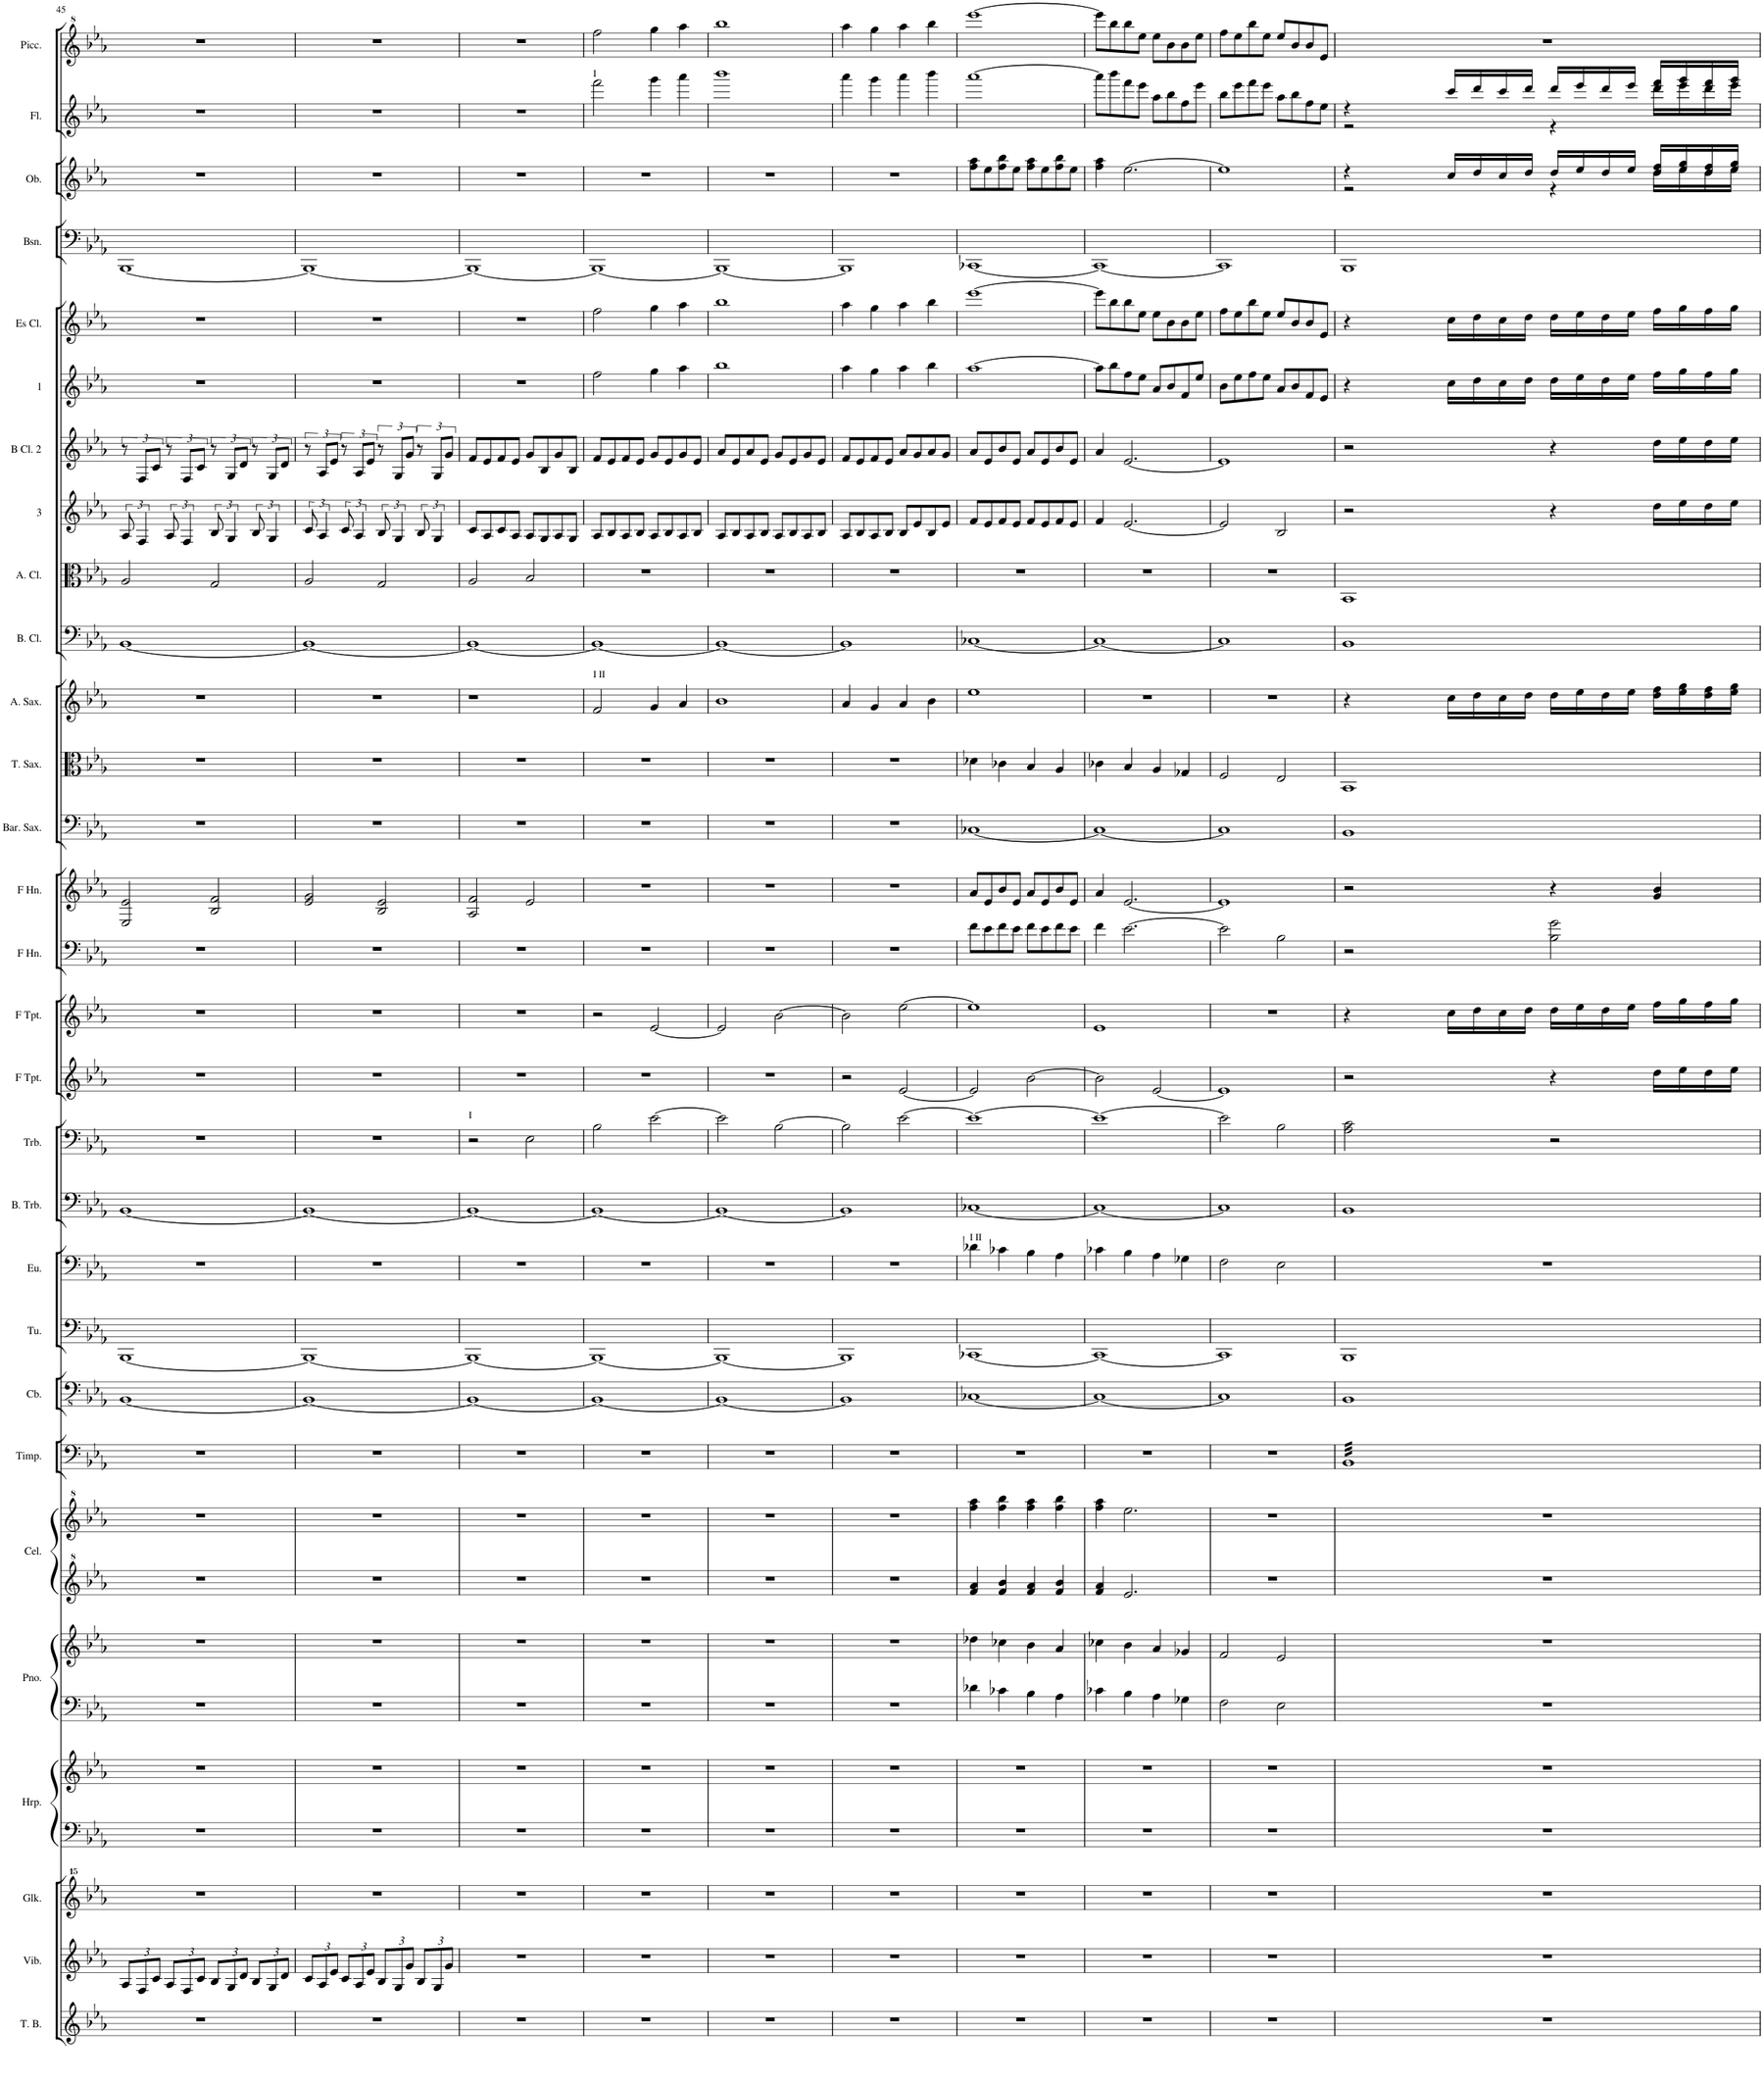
**kern	**kern	**kern	**kern	**kern	**kern	**kern	**kern	**kern	**kern	**kern	**kern	**kern	**kern	**kern	**kern	**kern	**kern	**kern	**kern	**kern	**kern	**kern	**kern	**kern	**kern	**kern	**kern	**kern	**kern	**kern	**kern
*part29	*part28	*part27	*part26	*part26	*part25	*part25	*part24	*part24	*part23	*part22	*part21	*part20	*part19	*part18	*part17	*part16	*part15	*part14	*part13	*part12	*part11	*part10	*part9	*part8	*part7	*part6	*part5	*part4	*part3	*part2	*part1
*staff32	*staff31	*staff30	*staff29	*staff28	*staff27	*staff26	*staff25	*staff24	*staff23	*staff22	*staff21	*staff20	*staff19	*staff18	*staff17	*staff16	*staff15	*staff14	*staff13	*staff12	*staff11	*staff10	*staff9	*staff8	*staff7	*staff6	*staff5	*staff4	*staff3	*staff2	*staff1
*I"Tubular Bells (Es-B-Es-F)	*I"Vibraphone	*I"Glockenspiel	*I"Harp	*	*I"Piano	*	*I"Celesta	*	*I"Timpani (F-B-Es)	*I"Double Bass	*I"Tuba	*I"Euphonium	*I"Bass Trombone	*I"Trombone	*I"F Trumpet	*I"F Trumpet	*I"F Horn	*I"F Horn	*I"Baritone Saxophone	*I"Tenor Saxophone	*I"Alto Saxophone	*I"Bass Clarinet	*I"Alto Clarinet	*I"3	*I"B Clarinet 2	*I"1	*I"Es Clarinet	*I"Bassoon	*I"Oboe	*I"Flute	*I"Piccolo
*I'T. B.	*I'Vib.	*I'Glk.	*I'Hrp.	*	*I'Pno.	*	*I'Cel.	*	*I'Timp.	*	*I'Tu.	*I'Eu.	*I'B. Trb.	*I'Trb.	*I'F Tpt.	*I'F Tpt.	*I'F Hn.	*I'F Hn.	*I'Bar. Sax.	*I'T. Sax.	*I'A. Sax.	*I'B. Cl.	*I'A. Cl.	*	*I'B Cl. 2	*	*I'Es Cl.	*I'Bsn.	*I'Ob.	*I'Fl.	*I'Picc.
!!LO:PB:g=z
*clefG2	*clefG2	*clefG^^2	*clefF4	*clefG2	*clefF4	*clefG2	*clefG^2	*clefG^2	*clefF4	*clefFv4	*clefF4	*clefF4	*clefF4	*clefF4	*clefG2	*clefG2	*clefF4	*clefG2	*clefF4	*clefC3	*clefG2	*clefF4	*clefC3	*clefG2	*clefG2	*clefG2	*clefG2	*clefF4	*clefG2	*clefG2	*clefG^2
*	*	*	*	*	*	*	*	*	*	*Trd7c12	*	*	*	*	*Trd1c2	*Trd1c2	*Trd4c7	*Trd4c7	*	*Trd8c14	*Trd5c9	*Trd8c14	*Trd1c2	*Trd1c2	*Trd1c2	*Trd1c2	*Trd-2c-3	*	*	*	*Trd-7c-12
*k[b-e-a-]	*k[b-e-a-]	*k[b-e-a-]	*k[b-e-a-]	*k[b-e-a-]	*k[b-e-a-]	*k[b-e-a-]	*k[b-e-a-]	*k[b-e-a-]	*k[b-e-a-]	*k[b-e-a-]	*k[b-e-a-]	*k[b-e-a-]	*k[b-e-a-]	*k[b-e-a-]	*k[b-e-a-]	*k[b-e-a-]	*k[b-e-a-]	*k[b-e-a-]	*k[b-e-a-]	*k[b-e-a-]	*k[b-e-a-]	*k[b-e-a-]	*k[b-e-a-]	*k[b-e-a-]	*k[b-e-a-]	*k[b-e-a-]	*k[b-e-a-]	*k[b-e-a-]	*k[b-e-a-]	*k[b-e-a-]	*k[b-e-a-]
*M4/4	*M4/4	*M4/4	*M4/4	*M4/4	*M4/4	*M4/4	*M4/4	*M4/4	*M4/4	*M4/4	*M4/4	*M4/4	*M4/4	*M4/4	*M4/4	*M4/4	*M4/4	*M4/4	*M4/4	*M4/4	*M4/4	*M4/4	*M4/4	*M4/4	*M4/4	*M4/4	*M4/4	*M4/4	*M4/4	*M4/4	*M4/4
*	*Xbrackettup	*	*	*	*	*	*	*	*	*	*	*	*	*	*	*	*	*	*	*	*	*	*	*	*	*	*	*	*	*	*
=45	=45	=45	=45	=45	=45	=45	=45	=45	=45	=45	=45	=45	=45	=45	=45	=45	=45	=45	=45	=45	=45	=45	=45	=45	=45	=45	=45	=45	=45	=45	=45
1r	12A-/L	1r	1r	1r	1r	1r	1r	1r	1r	[1BBB-	[1BBB-	1r	[1BB-	1r	1r	1r	1r	2E-/ 2e-/	1r	1r	1r	[1BB-	2A-/	12A-/	12r	1r	1r	[1BBB-	1r	1r	1r
.	12F/	.	.	.	.	.	.	.	.	.	.	.	.	.	.	.	.	.	.	.	.	.	.	6F/	12F/L	.	.	.	.	.	.
.	12c/J	.	.	.	.	.	.	.	.	.	.	.	.	.	.	.	.	.	.	.	.	.	.	.	12c/J	.	.	.	.	.	.
.	12A-/L	.	.	.	.	.	.	.	.	.	.	.	.	.	.	.	.	.	.	.	.	.	.	12A-/	12r	.	.	.	.	.	.
.	12F/	.	.	.	.	.	.	.	.	.	.	.	.	.	.	.	.	.	.	.	.	.	.	6F/	12F/L	.	.	.	.	.	.
.	12c/J	.	.	.	.	.	.	.	.	.	.	.	.	.	.	.	.	.	.	.	.	.	.	.	12c/J	.	.	.	.	.	.
.	12B-/L	.	.	.	.	.	.	.	.	.	.	.	.	.	.	.	.	2B-/ 2f/	.	.	.	.	2G/	12B-/	12r	.	.	.	.	.	.
.	12G/	.	.	.	.	.	.	.	.	.	.	.	.	.	.	.	.	.	.	.	.	.	.	6G/	12G/L	.	.	.	.	.	.
.	12d/J	.	.	.	.	.	.	.	.	.	.	.	.	.	.	.	.	.	.	.	.	.	.	.	12d/J	.	.	.	.	.	.
.	12B-/L	.	.	.	.	.	.	.	.	.	.	.	.	.	.	.	.	.	.	.	.	.	.	12B-/	12r	.	.	.	.	.	.
.	12G/	.	.	.	.	.	.	.	.	.	.	.	.	.	.	.	.	.	.	.	.	.	.	6G/	12G/L	.	.	.	.	.	.
.	12d/J	.	.	.	.	.	.	.	.	.	.	.	.	.	.	.	.	.	.	.	.	.	.	.	12d/J	.	.	.	.	.	.
=46	=46	=46	=46	=46	=46	=46	=46	=46	=46	=46	=46	=46	=46	=46	=46	=46	=46	=46	=46	=46	=46	=46	=46	=46	=46	=46	=46	=46	=46	=46	=46
1r	12c/L	1r	1r	1r	1r	1r	1r	1r	1r	1BBB-_	1BBB-_	1r	1BB-_	1r	1r	1r	1r	2e-/ 2g/	1r	1r	1r	1BB-_	2A-/	12c/	12r	1r	1r	1BBB-_	1r	1r	1r
.	12A-/	.	.	.	.	.	.	.	.	.	.	.	.	.	.	.	.	.	.	.	.	.	.	6A-/	12A-/L	.	.	.	.	.	.
.	12e-/J	.	.	.	.	.	.	.	.	.	.	.	.	.	.	.	.	.	.	.	.	.	.	.	12e-/J	.	.	.	.	.	.
.	12c/L	.	.	.	.	.	.	.	.	.	.	.	.	.	.	.	.	.	.	.	.	.	.	12c/	12r	.	.	.	.	.	.
.	12A-/	.	.	.	.	.	.	.	.	.	.	.	.	.	.	.	.	.	.	.	.	.	.	6A-/	12A-/L	.	.	.	.	.	.
.	12e-/J	.	.	.	.	.	.	.	.	.	.	.	.	.	.	.	.	.	.	.	.	.	.	.	12e-/J	.	.	.	.	.	.
.	12B-/L	.	.	.	.	.	.	.	.	.	.	.	.	.	.	.	.	2B-/ 2e-/	.	.	.	.	2G/	12B-/	12r	.	.	.	.	.	.
.	12G/	.	.	.	.	.	.	.	.	.	.	.	.	.	.	.	.	.	.	.	.	.	.	6G/	12G/L	.	.	.	.	.	.
.	12g/J	.	.	.	.	.	.	.	.	.	.	.	.	.	.	.	.	.	.	.	.	.	.	.	12g/J	.	.	.	.	.	.
.	12B-/L	.	.	.	.	.	.	.	.	.	.	.	.	.	.	.	.	.	.	.	.	.	.	12B-/	12r	.	.	.	.	.	.
.	12G/	.	.	.	.	.	.	.	.	.	.	.	.	.	.	.	.	.	.	.	.	.	.	6G/	12G/L	.	.	.	.	.	.
.	12g/J	.	.	.	.	.	.	.	.	.	.	.	.	.	.	.	.	.	.	.	.	.	.	.	12g/J	.	.	.	.	.	.
=47	=47	=47	=47	=47	=47	=47	=47	=47	=47	=47	=47	=47	=47	=47	=47	=47	=47	=47	=47	=47	=47	=47	=47	=47	=47	=47	=47	=47	=47	=47	=47
!	!	!	!	!	!	!	!	!	!	!	!	!	!	!LO:TX:a:t=I	!	!	!	!	!	!	!	!	!	!	!	!	!	!	!	!	!
1r	1r	1r	1r	1r	1r	1r	1r	1r	1r	1BBB-_	1BBB-_	1r	1BB-_	2r	1r	1r	1r	2A-/ 2f/	1r	1r	1r	1BB-_	2A-/	8c/L	8f/L	1r	1r	1BBB-_	1r	1r	1r
.	.	.	.	.	.	.	.	.	.	.	.	.	.	.	.	.	.	.	.	.	.	.	.	8A-/	8e-/	.	.	.	.	.	.
.	.	.	.	.	.	.	.	.	.	.	.	.	.	.	.	.	.	.	.	.	.	.	.	8c/	8f/	.	.	.	.	.	.
.	.	.	.	.	.	.	.	.	.	.	.	.	.	.	.	.	.	.	.	.	.	.	.	8A-/J	8e-/J	.	.	.	.	.	.
.	.	.	.	.	.	.	.	.	.	.	.	.	.	2E-\	.	.	.	2e-/	.	.	.	.	2B-/	8A-/L	8g/L	.	.	.	.	.	.
.	.	.	.	.	.	.	.	.	.	.	.	.	.	.	.	.	.	.	.	.	.	.	.	8G/	8B-/	.	.	.	.	.	.
.	.	.	.	.	.	.	.	.	.	.	.	.	.	.	.	.	.	.	.	.	.	.	.	8A-/	8g/	.	.	.	.	.	.
.	.	.	.	.	.	.	.	.	.	.	.	.	.	.	.	.	.	.	.	.	.	.	.	8G/J	8B-/J	.	.	.	.	.	.
=48	=48	=48	=48	=48	=48	=48	=48	=48	=48	=48	=48	=48	=48	=48	=48	=48	=48	=48	=48	=48	=48	=48	=48	=48	=48	=48	=48	=48	=48	=48	=48
!	!	!	!	!	!	!	!	!	!	!	!	!	!	!	!	!	!	!	!	!	!	!	!	!	!	!	!	!	!	!LO:TX:a:t=I	!
!	!	!	!	!	!	!	!	!	!	!	!	!	!	!	!	!	!	!	!	!	!LO:TX:a:t=I II	!	!	!	!	!	!	!	!	!	!
1r	1r	1r	1r	1r	1r	1r	1r	1r	1r	1BBB-_	1BBB-_	1r	1BB-_	2B-\	1r	2r	1r	1r	1r	1r	2f/	1BB-_	1r	8A-/L	8f/L	2ff\	2ff\	1BBB-_	1r	2fff\	2fff\
.	.	.	.	.	.	.	.	.	.	.	.	.	.	.	.	.	.	.	.	.	.	.	.	8B-/	8e-/	.	.	.	.	.	.
.	.	.	.	.	.	.	.	.	.	.	.	.	.	.	.	.	.	.	.	.	.	.	.	8A-/	8f/	.	.	.	.	.	.
.	.	.	.	.	.	.	.	.	.	.	.	.	.	.	.	.	.	.	.	.	.	.	.	8B-/J	8e-/J	.	.	.	.	.	.
.	.	.	.	.	.	.	.	.	.	.	.	.	.	[2e-\	.	[2e-/	.	.	.	.	4g/	.	.	8A-/L	8g/L	4gg\	4gg\	.	.	4ggg\	4ggg\
.	.	.	.	.	.	.	.	.	.	.	.	.	.	.	.	.	.	.	.	.	.	.	.	8B-/	8e-/	.	.	.	.	.	.
.	.	.	.	.	.	.	.	.	.	.	.	.	.	.	.	.	.	.	.	.	4a-/	.	.	8A-/	8g/	4aa-\	4aa-\	.	.	4aaa-\	4aaa-\
.	.	.	.	.	.	.	.	.	.	.	.	.	.	.	.	.	.	.	.	.	.	.	.	8B-/J	8e-/J	.	.	.	.	.	.
=49	=49	=49	=49	=49	=49	=49	=49	=49	=49	=49	=49	=49	=49	=49	=49	=49	=49	=49	=49	=49	=49	=49	=49	=49	=49	=49	=49	=49	=49	=49	=49
1r	1r	1r	1r	1r	1r	1r	1r	1r	1r	1BBB-_	1BBB-_	1r	1BB-_	2e-\]	1r	2e-/]	1r	1r	1r	1r	1b-	1BB-_	1r	8A-/L	8a-/L	1bb-	1bb-	1BBB-_	1r	1bbb-	1bbb-
.	.	.	.	.	.	.	.	.	.	.	.	.	.	.	.	.	.	.	.	.	.	.	.	8B-/	8e-/	.	.	.	.	.	.
.	.	.	.	.	.	.	.	.	.	.	.	.	.	.	.	.	.	.	.	.	.	.	.	8A-/	8a-/	.	.	.	.	.	.
.	.	.	.	.	.	.	.	.	.	.	.	.	.	.	.	.	.	.	.	.	.	.	.	8B-/J	8e-/J	.	.	.	.	.	.
.	.	.	.	.	.	.	.	.	.	.	.	.	.	[2B-\	.	[2b-\	.	.	.	.	.	.	.	8A-/L	8g/L	.	.	.	.	.	.
.	.	.	.	.	.	.	.	.	.	.	.	.	.	.	.	.	.	.	.	.	.	.	.	8B-/	8e-/	.	.	.	.	.	.
.	.	.	.	.	.	.	.	.	.	.	.	.	.	.	.	.	.	.	.	.	.	.	.	8A-/	8g/	.	.	.	.	.	.
.	.	.	.	.	.	.	.	.	.	.	.	.	.	.	.	.	.	.	.	.	.	.	.	8B-/J	8e-/J	.	.	.	.	.	.
=50	=50	=50	=50	=50	=50	=50	=50	=50	=50	=50	=50	=50	=50	=50	=50	=50	=50	=50	=50	=50	=50	=50	=50	=50	=50	=50	=50	=50	=50	=50	=50
1r	1r	1r	1r	1r	1r	1r	1r	1r	1r	1BBB-]	1BBB-]	1r	1BB-]	2B-\]	2r	2b-\]	1r	1r	1r	1r	4a-/	1BB-]	1r	8A-/L	8f/L	4aa-\	4aa-\	1BBB-]	1r	4aaa-\	4aaa-\
.	.	.	.	.	.	.	.	.	.	.	.	.	.	.	.	.	.	.	.	.	.	.	.	8B-/	8e-/	.	.	.	.	.	.
.	.	.	.	.	.	.	.	.	.	.	.	.	.	.	.	.	.	.	.	.	4g/	.	.	8A-/	8f/	4gg\	4gg\	.	.	4ggg\	4ggg\
.	.	.	.	.	.	.	.	.	.	.	.	.	.	.	.	.	.	.	.	.	.	.	.	8B-/J	8e-/J	.	.	.	.	.	.
.	.	.	.	.	.	.	.	.	.	.	.	.	.	[2e-\	[2e-/	[2ee-\	.	.	.	.	4a-/	.	.	8B-/L	8a-/L	4aa-\	4aa-\	.	.	4aaa-\	4aaa-\
.	.	.	.	.	.	.	.	.	.	.	.	.	.	.	.	.	.	.	.	.	.	.	.	8e-/	8g/	.	.	.	.	.	.
.	.	.	.	.	.	.	.	.	.	.	.	.	.	.	.	.	.	.	.	.	4b-\	.	.	8B-/	8a-/	4bb-\	4bb-\	.	.	4bbb-\	4bbb-\
.	.	.	.	.	.	.	.	.	.	.	.	.	.	.	.	.	.	.	.	.	.	.	.	8e-/J	8g/J	.	.	.	.	.	.
=51	=51	=51	=51	=51	=51	=51	=51	=51	=51	=51	=51	=51	=51	=51	=51	=51	=51	=51	=51	=51	=51	=51	=51	=51	=51	=51	=51	=51	=51	=51	=51
!	!	!	!	!	!	!	!	!	!	!	!	!LO:TX:a:t=I II	!	!	!	!	!	!	!	!	!	!	!	!	!	!	!	!	!	!	!
1r	1r	1r	1r	1r	4d-X\	4dd-X\	4ff/ 4aa-/	4fff\ 4aaa-\	1r	[1CC-X	[1CC-X	4d-X\	[1C-X	1e-_	2e-/]	1ee-]	8f\L	8a-/L	[1C-X	4d-X\	1ee-	[1C-X	1r	8f/L	8a-/L	[1aa-	[1eee-	[1CC-X	8ff\ 8aa-\L	[1aaa-	[1eeee-
.	.	.	.	.	.	.	.	.	.	.	.	.	.	.	.	.	8e-\	8e-/	.	.	.	.	.	8e-/	8e-/	.	.	.	8ee-\	.	.
.	.	.	.	.	4c-X\	4cc-X\	4ff/ 4bb-/	4fff\ 4bbb-\	.	.	.	4c-X\	.	.	.	.	8f\	8b-/	.	4c-X\	.	.	.	8f/	8b-/	.	.	.	8ff\ 8bb-\	.	.
.	.	.	.	.	.	.	.	.	.	.	.	.	.	.	.	.	8e-\J	8e-/J	.	.	.	.	.	8e-/J	8e-/J	.	.	.	8ee-\J	.	.
.	.	.	.	.	4B-\	4b-\	4ff/ 4aa-/	4fff\ 4aaa-\	.	.	.	4B-\	.	.	[2b-\	.	8f\L	8a-/L	.	4B-/	.	.	.	8f/L	8a-/L	.	.	.	8ff\ 8aa-\L	.	.
.	.	.	.	.	.	.	.	.	.	.	.	.	.	.	.	.	8e-\	8e-/	.	.	.	.	.	8e-/	8e-/	.	.	.	8ee-\	.	.
.	.	.	.	.	4A-\	4a-/	4ff/ 4bb-/	4fff\ 4bbb-\	.	.	.	4A-\	.	.	.	.	8f\	8b-/	.	4A-/	.	.	.	8f/	8b-/	.	.	.	8ff\ 8bb-\	.	.
.	.	.	.	.	.	.	.	.	.	.	.	.	.	.	.	.	8e-\J	8e-/J	.	.	.	.	.	8e-/J	8e-/J	.	.	.	8ee-\J	.	.
=52	=52	=52	=52	=52	=52	=52	=52	=52	=52	=52	=52	=52	=52	=52	=52	=52	=52	=52	=52	=52	=52	=52	=52	=52	=52	=52	=52	=52	=52	=52	=52
1r	1r	1r	1r	1r	4c-X\	4cc-X\	4ff/ 4aa-/	4fff\ 4aaa-\	1r	1CC-_	1CC-_	4c-X\	1C-_	1e-_	2b-\]	1e-	4f\	4a-/	1C-_	4c-X\	1r	1C-_	1r	4f/	4a-/	8aa-\L]	8eee-\L]	1CC-_	4ff\ 4aa-\	8aaa-\L]	8eeee-\L]
.	.	.	.	.	.	.	.	.	.	.	.	.	.	.	.	.	.	.	.	.	.	.	.	.	.	8bb-\	8bb-\	.	.	8bbb-\	8bbb-\
.	.	.	.	.	4B-\	4b-\	2.ee-/	2.eee-\	.	.	.	4B-\	.	.	.	.	[2.e-\	[2.e-/	.	4B-/	.	.	.	[2.e-/	[2.e-/	8ff\	8bb-\	.	[2.ee-\	8fff\	8bbb-\
.	.	.	.	.	.	.	.	.	.	.	.	.	.	.	.	.	.	.	.	.	.	.	.	.	.	8ee-\J	8ee-\J	.	.	8eee-\J	8eee-\J
.	.	.	.	.	4A-\	4a-/	.	.	.	.	.	4A-\	.	.	[2e-/	.	.	.	.	4A-/	.	.	.	.	.	8a-/L	8ee-\L	.	.	8aa-\L	8eee-\L
.	.	.	.	.	.	.	.	.	.	.	.	.	.	.	.	.	.	.	.	.	.	.	.	.	.	8b-/	8b-\	.	.	8bb-\	8bb-\
.	.	.	.	.	4G-X\	4g-X/	.	.	.	.	.	4G-X\	.	.	.	.	.	.	.	4G-X/	.	.	.	.	.	8f/	8b-\	.	.	8ff\	8bb-\
.	.	.	.	.	.	.	.	.	.	.	.	.	.	.	.	.	.	.	.	.	.	.	.	.	.	8ee-/J	8ee-\J	.	.	8eee-\J	8eee-\J
=53	=53	=53	=53	=53	=53	=53	=53	=53	=53	=53	=53	=53	=53	=53	=53	=53	=53	=53	=53	=53	=53	=53	=53	=53	=53	=53	=53	=53	=53	=53	=53
1r	1r	1r	1r	1r	2F\	2f/	1r	1r	1r	1CC-]	1CC-]	2F\	1C-]	2e-\]	1e-]	1r	2e-\]	1e-]	1C-]	2F/	1r	1C-]	1r	2e-/]	1e-]	8b-\L	8ff\L	1CC-]	1ee-]	8bb-\L	8fff\L
.	.	.	.	.	.	.	.	.	.	.	.	.	.	.	.	.	.	.	.	.	.	.	.	.	.	8ee-\	8ee-\	.	.	8eee-\	8eee-\
.	.	.	.	.	.	.	.	.	.	.	.	.	.	.	.	.	.	.	.	.	.	.	.	.	.	8ff\	8bb-\	.	.	8fff\	8bbb-\
.	.	.	.	.	.	.	.	.	.	.	.	.	.	.	.	.	.	.	.	.	.	.	.	.	.	8ee-\J	8ee-\J	.	.	8eee-\J	8eee-\J
.	.	.	.	.	2E-\	2e-/	.	.	.	.	.	2E-\	.	2B-\	.	.	2B-\	.	.	2E-/	.	.	.	2B-/	.	8a-/L	8ee-/L	.	.	8aa-\L	8eee-/L
.	.	.	.	.	.	.	.	.	.	.	.	.	.	.	.	.	.	.	.	.	.	.	.	.	.	8b-/	8b-/	.	.	8bb-\	8bb-/
.	.	.	.	.	.	.	.	.	.	.	.	.	.	.	.	.	.	.	.	.	.	.	.	.	.	8f/	8b-/	.	.	8ff\	8bb-/
.	.	.	.	.	.	.	.	.	.	.	.	.	.	.	.	.	.	.	.	.	.	.	.	.	.	8e-/J	8e-/J	.	.	8ee-\J	8ee-/J
=54	=54	=54	=54	=54	=54	=54	=54	=54	=54	=54	=54	=54	=54	=54	=54	=54	=54	=54	=54	=54	=54	=54	=54	=54	=54	=54	=54	=54	=54	=54	=54
*	*	*	*	*	*	*	*	*	*^	*	*	*	*	*	*	*	*	*	*	*	*	*	*	*	*	*	*	*	*	*	*
*	*	*	*	*	*	*	*	*	*	*Xtuplet	*	*	*	*	*	*	*	*	*	*	*	*	*	*	*	*	*	*	*	*	*	*
*	*	*	*	*	*	*	*	*	*	*	*	*	*	*	*	*	*	*	*	*	*	*	*	*	*	*	*	*	*	*^	*^	*
*	*	*	*	*	*	*	*	*	*tremolo	*	*	*	*	*	*	*	*	*	*	*	*	*	*	*	*	*	*	*	*	*	*	*	*	*
1r	1r	1r	1r	1r	1r	1r	1r	1r	32BB-LLL	40ryy	1BBB-	1BBB-	1r	1BB-	2A-\ 2c\	2r	4r	2r	2r	1BB-	1BB-	4r	1BB-	1BB-	2r	2r	4r	4r	1BBB-	4r	2r	4r	2r	1r
.	.	.	.	.	.	.	.	.	.	40BB-LLL	.	.	.	.	.	.	.	.	.	.	.	.	.	.	.	.	.	.	.	.	.	.	.	.
.	.	.	.	.	.	.	.	.	32BB-	.	.	.	.	.	.	.	.	.	.	.	.	.	.	.	.	.	.	.	.	.	.	.	.	.
.	.	.	.	.	.	.	.	.	.	40BB-	.	.	.	.	.	.	.	.	.	.	.	.	.	.	.	.	.	.	.	.	.	.	.	.
.	.	.	.	.	.	.	.	.	32BB-	.	.	.	.	.	.	.	.	.	.	.	.	.	.	.	.	.	.	.	.	.	.	.	.	.
.	.	.	.	.	.	.	.	.	.	40BB-	.	.	.	.	.	.	.	.	.	.	.	.	.	.	.	.	.	.	.	.	.	.	.	.
.	.	.	.	.	.	.	.	.	32BB-	.	.	.	.	.	.	.	.	.	.	.	.	.	.	.	.	.	.	.	.	.	.	.	.	.
.	.	.	.	.	.	.	.	.	.	40BB-	.	.	.	.	.	.	.	.	.	.	.	.	.	.	.	.	.	.	.	.	.	.	.	.
.	.	.	.	.	.	.	.	.	32BB-	40BB-	.	.	.	.	.	.	.	.	.	.	.	.	.	.	.	.	.	.	.	.	.	.	.	.
.	.	.	.	.	.	.	.	.	.	40BB-	.	.	.	.	.	.	.	.	.	.	.	.	.	.	.	.	.	.	.	.	.	.	.	.
.	.	.	.	.	.	.	.	.	32BB-	.	.	.	.	.	.	.	.	.	.	.	.	.	.	.	.	.	.	.	.	.	.	.	.	.
.	.	.	.	.	.	.	.	.	.	40BB-	.	.	.	.	.	.	.	.	.	.	.	.	.	.	.	.	.	.	.	.	.	.	.	.
.	.	.	.	.	.	.	.	.	32BB-	.	.	.	.	.	.	.	.	.	.	.	.	.	.	.	.	.	.	.	.	.	.	.	.	.
.	.	.	.	.	.	.	.	.	.	40BB-	.	.	.	.	.	.	.	.	.	.	.	.	.	.	.	.	.	.	.	.	.	.	.	.
.	.	.	.	.	.	.	.	.	32BB-	.	.	.	.	.	.	.	.	.	.	.	.	.	.	.	.	.	.	.	.	.	.	.	.	.
.	.	.	.	.	.	.	.	.	.	40BB-JJJ	.	.	.	.	.	.	.	.	.	.	.	.	.	.	.	.	.	.	.	.	.	.	.	.
.	.	.	.	.	.	.	.	.	32BB-	40BB-LLL	.	.	.	.	.	.	16cc\LL	.	.	.	.	16cc\LL	.	.	.	.	16cc\LL	16cc\LL	.	16cc/LL	.	16ccc/LL	.	.
.	.	.	.	.	.	.	.	.	.	40BB-	.	.	.	.	.	.	.	.	.	.	.	.	.	.	.	.	.	.	.	.	.	.	.	.
.	.	.	.	.	.	.	.	.	32BB-	.	.	.	.	.	.	.	.	.	.	.	.	.	.	.	.	.	.	.	.	.	.	.	.	.
.	.	.	.	.	.	.	.	.	.	40BB-	.	.	.	.	.	.	.	.	.	.	.	.	.	.	.	.	.	.	.	.	.	.	.	.
.	.	.	.	.	.	.	.	.	32BB-	.	.	.	.	.	.	.	16dd\	.	.	.	.	16dd\	.	.	.	.	16dd\	16dd\	.	16dd/	.	16ddd/	.	.
.	.	.	.	.	.	.	.	.	.	40BB-	.	.	.	.	.	.	.	.	.	.	.	.	.	.	.	.	.	.	.	.	.	.	.	.
.	.	.	.	.	.	.	.	.	32BB-	.	.	.	.	.	.	.	.	.	.	.	.	.	.	.	.	.	.	.	.	.	.	.	.	.
.	.	.	.	.	.	.	.	.	.	40BB-	.	.	.	.	.	.	.	.	.	.	.	.	.	.	.	.	.	.	.	.	.	.	.	.
.	.	.	.	.	.	.	.	.	32BB-	40BB-	.	.	.	.	.	.	16cc\	.	.	.	.	16cc\	.	.	.	.	16cc\	16cc\	.	16cc/	.	16ccc/	.	.
.	.	.	.	.	.	.	.	.	.	40BB-	.	.	.	.	.	.	.	.	.	.	.	.	.	.	.	.	.	.	.	.	.	.	.	.
.	.	.	.	.	.	.	.	.	32BB-	.	.	.	.	.	.	.	.	.	.	.	.	.	.	.	.	.	.	.	.	.	.	.	.	.
.	.	.	.	.	.	.	.	.	.	40BB-	.	.	.	.	.	.	.	.	.	.	.	.	.	.	.	.	.	.	.	.	.	.	.	.
.	.	.	.	.	.	.	.	.	32BB-	.	.	.	.	.	.	.	16dd\JJ	.	.	.	.	16dd\JJ	.	.	.	.	16dd\JJ	16dd\JJ	.	16dd/JJ	.	16ddd/JJ	.	.
.	.	.	.	.	.	.	.	.	.	40BB-	.	.	.	.	.	.	.	.	.	.	.	.	.	.	.	.	.	.	.	.	.	.	.	.
.	.	.	.	.	.	.	.	.	32BB-	.	.	.	.	.	.	.	.	.	.	.	.	.	.	.	.	.	.	.	.	.	.	.	.	.
.	.	.	.	.	.	.	.	.	.	40BB-JJJ	.	.	.	.	.	.	.	.	.	.	.	.	.	.	.	.	.	.	.	.	.	.	.	.
.	.	.	.	.	.	.	.	.	32BB-	40BB-LLL	.	.	.	.	2r	4r	16dd\LL	2B-\ 2g\	4r	.	.	16dd\LL	.	.	4r	4r	16dd\LL	16dd\LL	.	16dd/LL	4r	16ddd/LL	4r	.
.	.	.	.	.	.	.	.	.	.	40BB-	.	.	.	.	.	.	.	.	.	.	.	.	.	.	.	.	.	.	.	.	.	.	.	.
.	.	.	.	.	.	.	.	.	32BB-	.	.	.	.	.	.	.	.	.	.	.	.	.	.	.	.	.	.	.	.	.	.	.	.	.
.	.	.	.	.	.	.	.	.	.	40BB-	.	.	.	.	.	.	.	.	.	.	.	.	.	.	.	.	.	.	.	.	.	.	.	.
.	.	.	.	.	.	.	.	.	32BB-	.	.	.	.	.	.	.	16ee-\	.	.	.	.	16ee-\	.	.	.	.	16ee-\	16ee-\	.	16ee-/	.	16eee-/	.	.
.	.	.	.	.	.	.	.	.	.	40BB-	.	.	.	.	.	.	.	.	.	.	.	.	.	.	.	.	.	.	.	.	.	.	.	.
.	.	.	.	.	.	.	.	.	32BB-	.	.	.	.	.	.	.	.	.	.	.	.	.	.	.	.	.	.	.	.	.	.	.	.	.
.	.	.	.	.	.	.	.	.	.	40BB-	.	.	.	.	.	.	.	.	.	.	.	.	.	.	.	.	.	.	.	.	.	.	.	.
.	.	.	.	.	.	.	.	.	32BB-	40BB-	.	.	.	.	.	.	16dd\	.	.	.	.	16dd\	.	.	.	.	16dd\	16dd\	.	16dd/	.	16ddd/	.	.
.	.	.	.	.	.	.	.	.	.	40BB-	.	.	.	.	.	.	.	.	.	.	.	.	.	.	.	.	.	.	.	.	.	.	.	.
.	.	.	.	.	.	.	.	.	32BB-	.	.	.	.	.	.	.	.	.	.	.	.	.	.	.	.	.	.	.	.	.	.	.	.	.
.	.	.	.	.	.	.	.	.	.	40BB-	.	.	.	.	.	.	.	.	.	.	.	.	.	.	.	.	.	.	.	.	.	.	.	.
.	.	.	.	.	.	.	.	.	32BB-	.	.	.	.	.	.	.	16ee-\JJ	.	.	.	.	16ee-\JJ	.	.	.	.	16ee-\JJ	16ee-\JJ	.	16ee-/JJ	.	16eee-/JJ	.	.
.	.	.	.	.	.	.	.	.	.	40BB-	.	.	.	.	.	.	.	.	.	.	.	.	.	.	.	.	.	.	.	.	.	.	.	.
.	.	.	.	.	.	.	.	.	32BB-	.	.	.	.	.	.	.	.	.	.	.	.	.	.	.	.	.	.	.	.	.	.	.	.	.
.	.	.	.	.	.	.	.	.	.	40BB-JJJ	.	.	.	.	.	.	.	.	.	.	.	.	.	.	.	.	.	.	.	.	.	.	.	.
.	.	.	.	.	.	.	.	.	32BB-	40BB-LLL	.	.	.	.	.	16dd\LL	16ff\LL	.	4g/ 4b-/	.	.	16dd\ 16ff\LL	.	.	16dd\LL	16dd\LL	16ff\LL	16ff\LL	.	16dd/ 16ff/LL	16dd\LL	16ddd/ 16fff/LL	16ddd\LL	.
.	.	.	.	.	.	.	.	.	.	40BB-	.	.	.	.	.	.	.	.	.	.	.	.	.	.	.	.	.	.	.	.	.	.	.	.
.	.	.	.	.	.	.	.	.	32BB-	.	.	.	.	.	.	.	.	.	.	.	.	.	.	.	.	.	.	.	.	.	.	.	.	.
.	.	.	.	.	.	.	.	.	.	40BB-	.	.	.	.	.	.	.	.	.	.	.	.	.	.	.	.	.	.	.	.	.	.	.	.
.	.	.	.	.	.	.	.	.	32BB-	.	.	.	.	.	.	16ee-\	16gg\	.	.	.	.	16ee-\ 16gg\	.	.	16ee-\	16ee-\	16gg\	16gg\	.	16ee-/ 16gg/	16ee-\	16eee-/ 16ggg/	16eee-\	.
.	.	.	.	.	.	.	.	.	.	40BB-	.	.	.	.	.	.	.	.	.	.	.	.	.	.	.	.	.	.	.	.	.	.	.	.
.	.	.	.	.	.	.	.	.	32BB-	.	.	.	.	.	.	.	.	.	.	.	.	.	.	.	.	.	.	.	.	.	.	.	.	.
.	.	.	.	.	.	.	.	.	.	40BB-	.	.	.	.	.	.	.	.	.	.	.	.	.	.	.	.	.	.	.	.	.	.	.	.
.	.	.	.	.	.	.	.	.	32BB-	40BB-	.	.	.	.	.	16dd\	16ff\	.	.	.	.	16dd\ 16ff\	.	.	16dd\	16dd\	16ff\	16ff\	.	16dd/ 16ff/	16dd\	16ddd/ 16fff/	16ddd\	.
.	.	.	.	.	.	.	.	.	.	40BB-	.	.	.	.	.	.	.	.	.	.	.	.	.	.	.	.	.	.	.	.	.	.	.	.
.	.	.	.	.	.	.	.	.	32BB-	.	.	.	.	.	.	.	.	.	.	.	.	.	.	.	.	.	.	.	.	.	.	.	.	.
.	.	.	.	.	.	.	.	.	.	40BB-	.	.	.	.	.	.	.	.	.	.	.	.	.	.	.	.	.	.	.	.	.	.	.	.
.	.	.	.	.	.	.	.	.	32BB-	.	.	.	.	.	.	16ee-\JJ	16gg\JJ	.	.	.	.	16ee-\ 16gg\JJ	.	.	16ee-\JJ	16ee-\JJ	16gg\JJ	16gg\JJ	.	16ee-/ 16gg/JJ	16ee-\JJ	16eee-/ 16ggg/JJ	16eee-\JJ	.
.	.	.	.	.	.	.	.	.	.	40BB-	.	.	.	.	.	.	.	.	.	.	.	.	.	.	.	.	.	.	.	.	.	.	.	.
.	.	.	.	.	.	.	.	.	32BB-JJJ	.	.	.	.	.	.	.	.	.	.	.	.	.	.	.	.	.	.	.	.	.	.	.	.	.
*	*	*	*	*	*	*	*	*	*Xtremolo	*	*	*	*	*	*	*	*	*	*	*	*	*	*	*	*	*	*	*	*	*	*	*	*	*
.	.	.	.	.	.	.	.	.	.	40BB-JJJ	.	.	.	.	.	.	.	.	.	.	.	.	.	.	.	.	.	.	.	.	.	.	.	.
*	*	*	*	*	*	*	*	*	*	*	*	*	*	*	*	*	*	*	*	*	*	*	*	*	*	*	*	*	*	*v	*v	*	*	*
*	*	*	*	*	*	*	*	*	*v	*v	*	*	*	*	*	*	*	*	*	*	*	*	*	*	*	*	*	*	*	*	*v	*v	*
=	=	=	=	=	=	=	=	=	=	=	=	=	=	=	=	=	=	=	=	=	=	=	=	=	=	=	=	=	=	=	=
*-	*-	*-	*-	*-	*-	*-	*-	*-	*-	*-	*-	*-	*-	*-	*-	*-	*-	*-	*-	*-	*-	*-	*-	*-	*-	*-	*-	*-	*-	*-	*-
